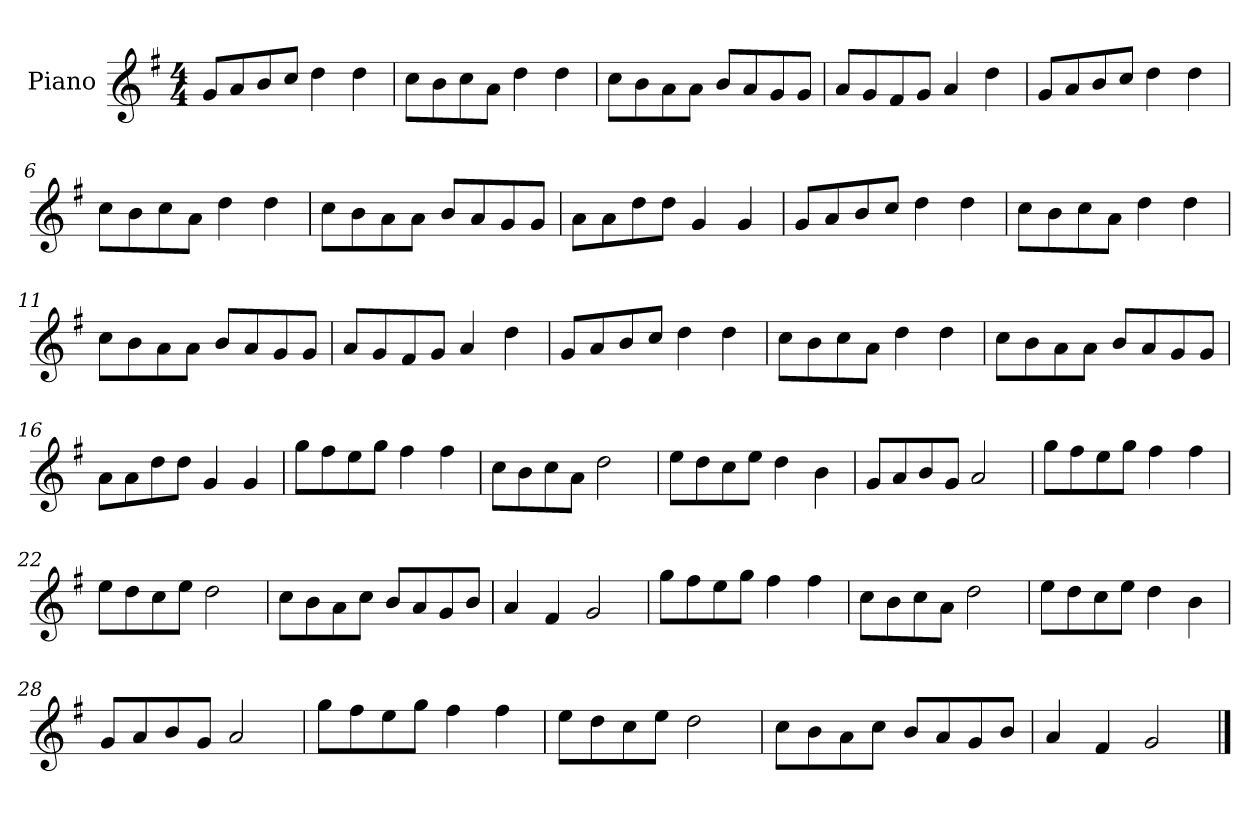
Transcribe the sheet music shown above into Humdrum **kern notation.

**kern
*part1
*staff1
*I"Piano
*I'Pno
*clefG2
*k[f#]
*M4/4
=1
8g/L
8a/
8b/
8cc/J
4dd\
4dd\
=2
8cc\L
8b\
8cc\
8a\J
4dd\
4dd\
=3
8cc\L
8b\
8a\
8a\J
8b/L
8a/
8g/
8g/J
=4
8a/L
8g/
8f#/
8g/J
4a/
4dd\
=5
8g/L
8a/
8b/
8cc/J
4dd\
4dd\
=6
8cc\L
8b\
8cc\
8a\J
4dd\
4dd\
=7
8cc\L
8b\
8a\
8a\J
8b/L
8a/
8g/
8g/J
=8
8a\L
8a\
8dd\
8dd\J
4g/
4g/
=9
8g/L
8a/
8b/
8cc/J
4dd\
4dd\
=10
8cc\L
8b\
8cc\
8a\J
4dd\
4dd\
=11
8cc\L
8b\
8a\
8a\J
8b/L
8a/
8g/
8g/J
=12
8a/L
8g/
8f#/
8g/J
4a/
4dd\
=13
8g/L
8a/
8b/
8cc/J
4dd\
4dd\
=14
8cc\L
8b\
8cc\
8a\J
4dd\
4dd\
=15
8cc\L
8b\
8a\
8a\J
8b/L
8a/
8g/
8g/J
=16
8a\L
8a\
8dd\
8dd\J
4g/
4g/
=17
8gg\L
8ff#\
8ee\
8gg\J
4ff#\
4ff#\
=18
8cc\L
8b\
8cc\
8a\J
2dd\
=19
8ee\L
8dd\
8cc\
8ee\J
4dd\
4b\
=20
8g/L
8a/
8b/
8g/J
2a/
=21
8gg\L
8ff#\
8ee\
8gg\J
4ff#\
4ff#\
=22
8ee\L
8dd\
8cc\
8ee\J
2dd\
=23
8cc\L
8b\
8a\
8cc\J
8b/L
8a/
8g/
8b/J
=24
4a/
4f#/
2g/
=25
8gg\L
8ff#\
8ee\
8gg\J
4ff#\
4ff#\
=26
8cc\L
8b\
8cc\
8a\J
2dd\
=27
8ee\L
8dd\
8cc\
8ee\J
4dd\
4b\
=28
8g/L
8a/
8b/
8g/J
2a/
=29
8gg\L
8ff#\
8ee\
8gg\J
4ff#\
4ff#\
=30
8ee\L
8dd\
8cc\
8ee\J
2dd\
=31
8cc\L
8b\
8a\
8cc\J
8b/L
8a/
8g/
8b/J
=32
4a/
4f#/
2g/
==
*-
